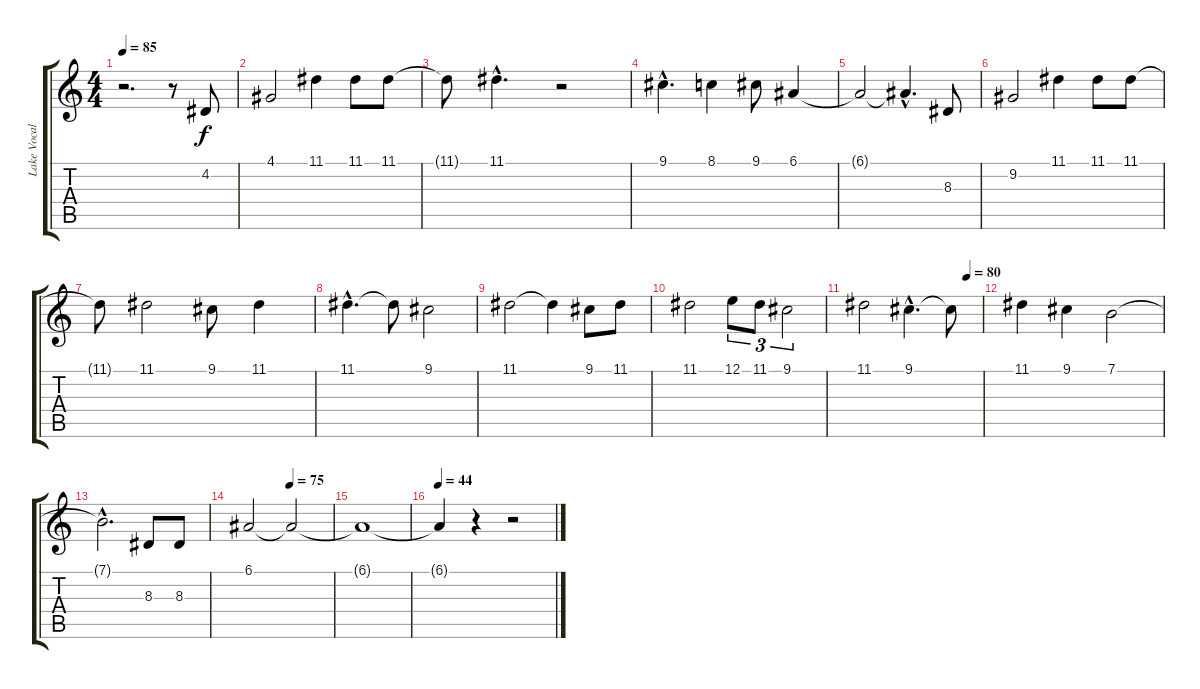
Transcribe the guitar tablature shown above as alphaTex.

\track ("Lake Vocal" "Lake Vocal") {instrument panflute}
\staff {score tabs}
\tuning (E4 B3 G3 D3 A2 E2) {hide}
\ts (4 4)
\tempo 85
\clef g2
\ks c
r.2{d dy f} r.8 4.2.8 |
4.1.2 11.1.4 11.1.8 11.1.8 |
11.1{t}.8 11.1{hac}.4{d} r.2 |
9.1{hac}.4{d} 8.1.4 9.1.8 6.1.4 |
6.1{t}.2 6.1{hac t}.4{d} 8.3.8{balance 3} |
9.2.2 11.1.4 11.1.8 11.1.8 |
11.1{t}.8 11.1.2 9.1.8 11.1.4 |
11.1{hac}.4{d} 11.1{t}.8 9.1.2 |
11.1.2 11.1{t}.4 9.1.8 11.1.8 |
11.1.2 12.1.8{tu (3 2)} 11.1.8{tu (3 2)} 9.1.2{tu (3 2)} |
\tempo (80 0.875)
11.1.2 9.1{hac}.4{d} 9.1{t}.8 |
11.1.4 9.1.4 7.1.2 |
7.1{hac t}.2{d} 8.3.8 8.3.8 |
\tempo (75 0.5)
6.1.2 6.1{t}.2 |
6.1{t}.1 |
\tempo 44
6.1{t}.4 r.4 r.2
